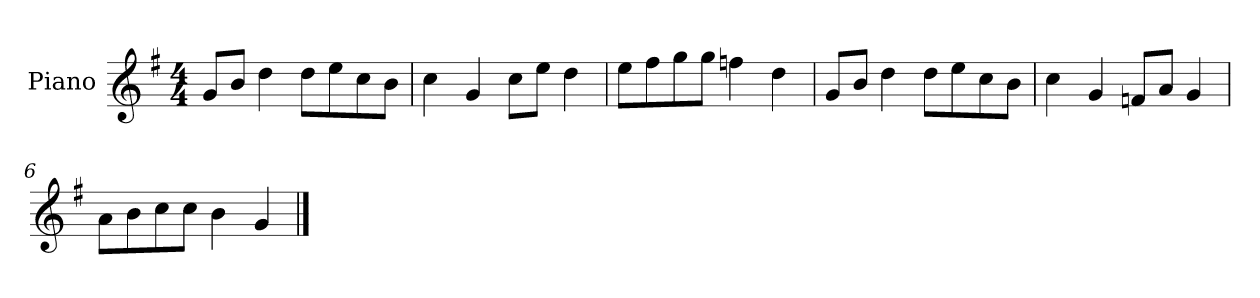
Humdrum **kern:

**kern
*part1
*staff1
*I"Piano
*I'P-no
*clefG2
*k[f#]
*M4/4
*MM90
=1
8g/L
8b/J
4dd\
8dd\L
8ee\
8cc\
8b\J
=2
4cc\
4g/
8cc\L
8ee\J
4dd\
=3
8ee\L
8ff#\
8gg\
8gg\J
4ffn\
4dd\
=4
8g/L
8b/J
4dd\
8dd\L
8ee\
8cc\
8b\J
=5
4cc\
4g/
8fn/L
8a/J
4g/
=6
8a\L
8b\
8cc\
8cc\J
4b\
4g/
==
*-
